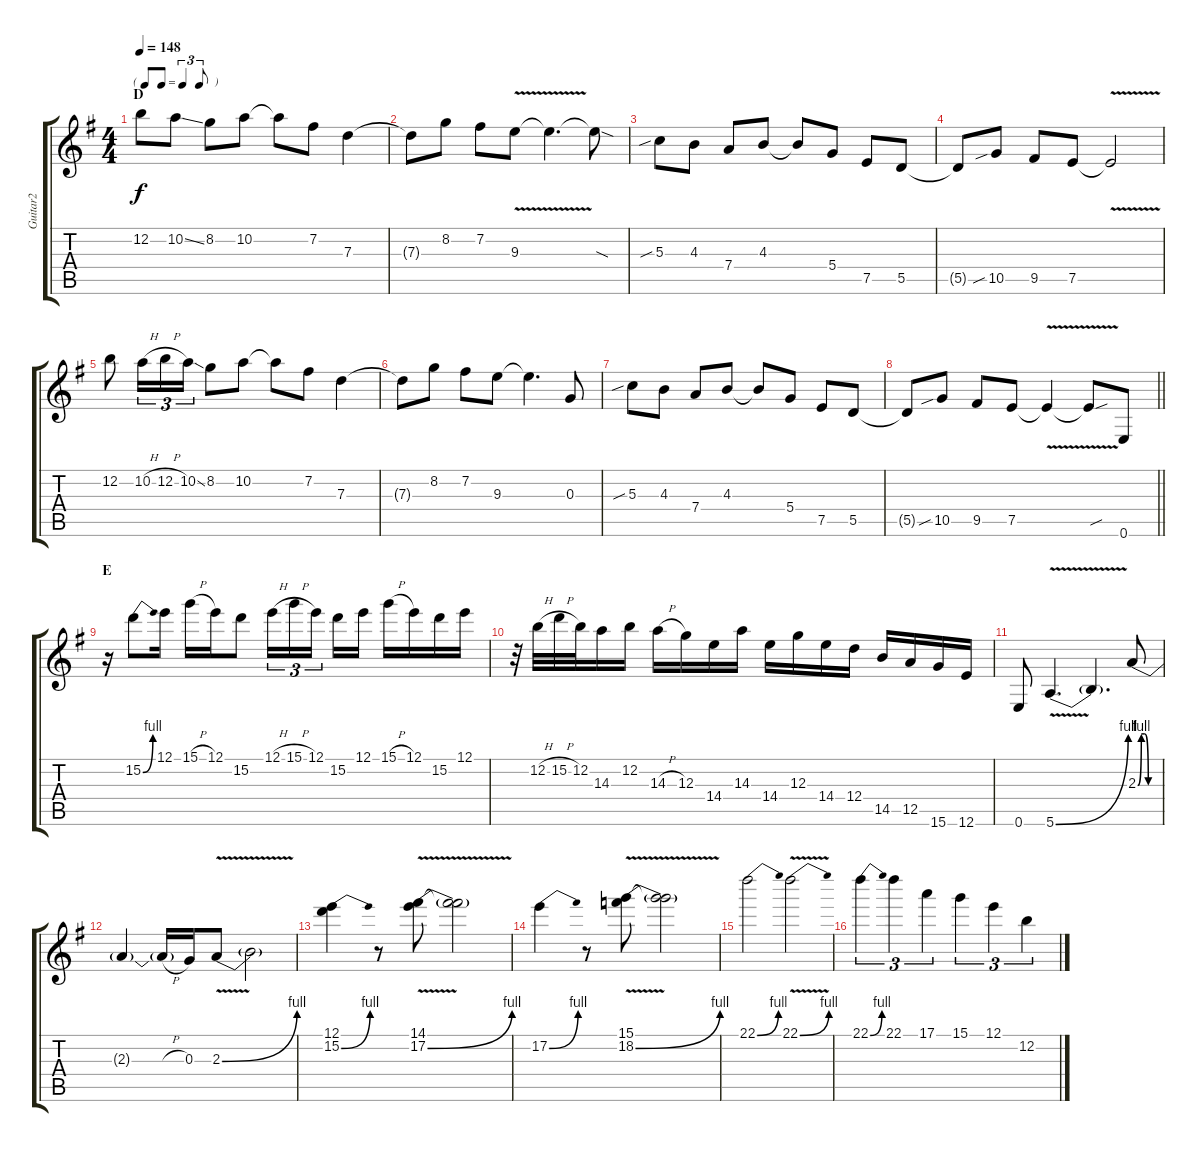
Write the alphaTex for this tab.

\track ("Guitar2" "Guitar2") {instrument distortionguitar}
\staff {score tabs}
\tuning (E4 B3 G3 D3 A2 E2) {hide}
\ts (4 4)
\tf triplet8th
\section ("" "D")
\tempo 148
\clef g2
\ks g
12.2.8{dy f} 10.2{ss}.8 8.2.8 10.2.8 10.2{t}.8 7.2.8 7.3.4 |
7.3{t}.8 8.2.8 7.2.8 9.3{v}.8 9.3{t}.4{d} 9.3{sod t}.8 |
5.3{sib}.8 4.3.8 7.4.8 4.3.8 4.3{t}.8 5.4.8 7.5.8 5.5.8 |
5.5{t}.8 10.5{sib}.8 9.5.8 7.5.8 7.5{v t}.2 |
12.2.8 10.2{h}.16{tu (3 2)} 12.2{h}.16{tu (3 2)} 10.2{ss}.16{tu (3 2)} 8.2.8 10.2.8 10.2{t}.8 7.2.8 7.3.4 |
7.3{t}.8 8.2.8 7.2.8 9.3.8 9.3{t}.4{d} 0.3.8 |
5.3{sib}.8 4.3.8 7.4.8 4.3.8 4.3{t}.8 5.4.8 7.5.8 5.5.8 |
\barLineRight lightlight
5.5{t}.8 10.5{sib}.8 9.5.8 7.5.8 7.5{v t}.4 7.5{sou t}.8 0.6.8 |
\section ("" "E")
r.16 15.2{be (bend 0 0 60 4)}.8 12.1.16 15.1{h}.16 12.1.16 15.2.8 12.1{h}.16{tu (3 2)} 15.1{h}.16{tu (3 2)} 12.1.16{tu (3 2) beam splitsecondary} 15.2.16 12.1.16 15.1{h}.16 12.1.16 15.2.16 12.1.16 |
r.32 12.2{h}.32 15.2{h}.32 12.2.32 14.3.16 12.2.16 14.3{h}.16 12.3.16 14.4.16 14.3.16 14.4.16 12.3.16 14.4.16 12.4.16 14.5.16 12.5.16 15.6.16 12.6.16 |
0.6.8 5.6{be (bend 0 0 60 4) v}.4{d} 5.6{t}.4{d} 2.3{be (custom 0 0 10 4 20 4 30 0 60 0)}.8 |
2.3{t}.4 2.3{h t}.16 0.3.16 2.3{be (bend 0 0 60 4) v}.8 2.3{t}.2 |
(12.1 15.2{be (bend 0 0 60 4)}).4 r.8 (14.1 17.2{be (bend 0 0 60 4) v}).8 (14.1{t} 17.2{t}).2 |
17.2{be (bend 0 0 60 4)}.4 r.8 (15.1 18.2{be (bend 0 0 60 4) v}).8 (15.1{t} 18.2{t}).2 |
22.1{be (bend 0 0 60 4)}.2 22.1{be (bend 0 0 60 4) v}.2 |
22.1{be (bend 0 0 60 4)}.4{tu (3 2)} 22.1.4{tu (3 2)} 17.1.4{tu (3 2)} 15.1.4{tu (3 2)} 12.1.4{tu (3 2)} 12.2.4{tu (3 2)}
